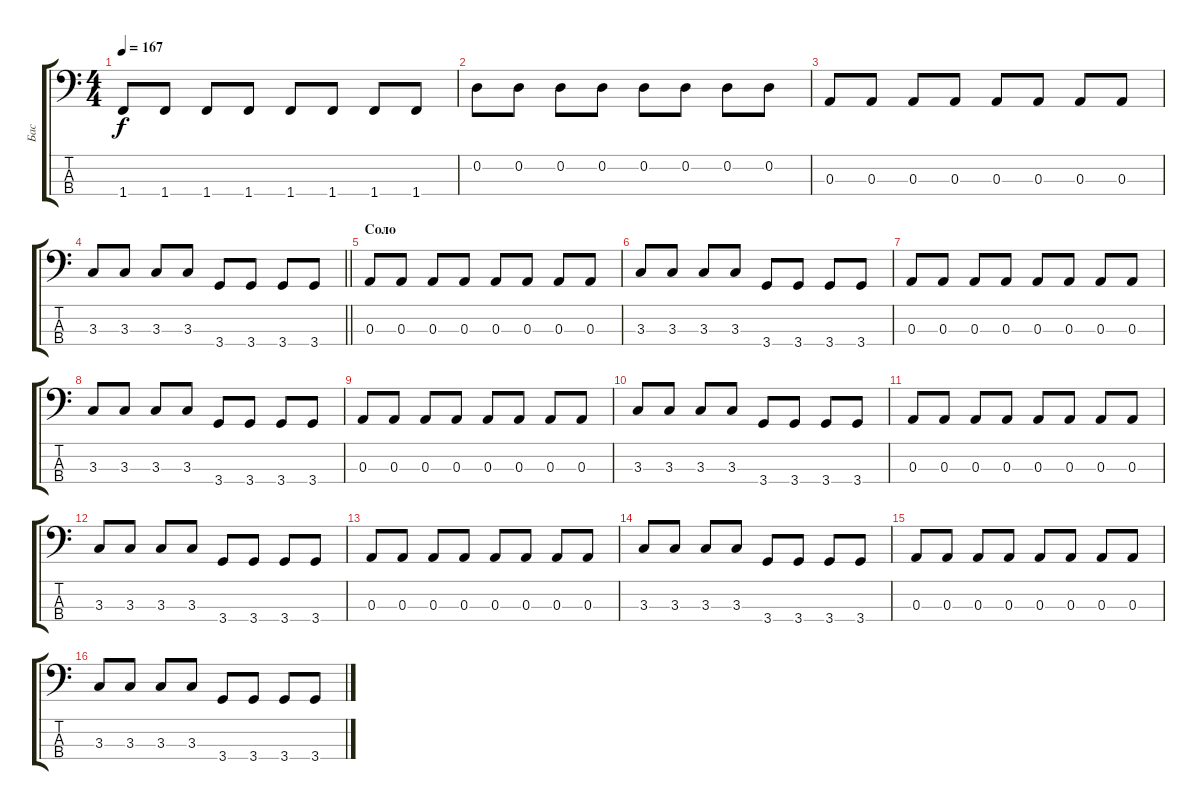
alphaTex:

\track ("Бас" "Бас") {instrument electricbassfinger}
\staff {score tabs}
\tuning (G2 D2 A1 E1) {hide}
\ts (4 4)
\tempo 167
\clef f4
\ks c
1.4.8{dy f} 1.4.8 1.4.8 1.4.8 1.4.8 1.4.8 1.4.8 1.4.8 |
0.2.8 0.2.8 0.2.8 0.2.8 0.2.8 0.2.8 0.2.8 0.2.8 |
0.3.8 0.3.8 0.3.8 0.3.8 0.3.8 0.3.8 0.3.8 0.3.8 |
\barLineRight lightlight
3.3.8 3.3.8 3.3.8 3.3.8 3.4.8 3.4.8 3.4.8 3.4.8 |
\section ("" "Соло")
0.3.8 0.3.8 0.3.8 0.3.8 0.3.8 0.3.8 0.3.8 0.3.8 |
3.3.8 3.3.8 3.3.8 3.3.8 3.4.8 3.4.8 3.4.8 3.4.8 |
0.3.8 0.3.8 0.3.8 0.3.8 0.3.8 0.3.8 0.3.8 0.3.8 |
3.3.8 3.3.8 3.3.8 3.3.8 3.4.8 3.4.8 3.4.8 3.4.8 |
0.3.8 0.3.8 0.3.8 0.3.8 0.3.8 0.3.8 0.3.8 0.3.8 |
3.3.8 3.3.8 3.3.8 3.3.8 3.4.8 3.4.8 3.4.8 3.4.8 |
0.3.8 0.3.8 0.3.8 0.3.8 0.3.8 0.3.8 0.3.8 0.3.8 |
3.3.8 3.3.8 3.3.8 3.3.8 3.4.8 3.4.8 3.4.8 3.4.8 |
0.3.8 0.3.8 0.3.8 0.3.8 0.3.8 0.3.8 0.3.8 0.3.8 |
3.3.8 3.3.8 3.3.8 3.3.8 3.4.8 3.4.8 3.4.8 3.4.8 |
0.3.8 0.3.8 0.3.8 0.3.8 0.3.8 0.3.8 0.3.8 0.3.8 |
3.3.8 3.3.8 3.3.8 3.3.8 3.4.8 3.4.8 3.4.8 3.4.8
